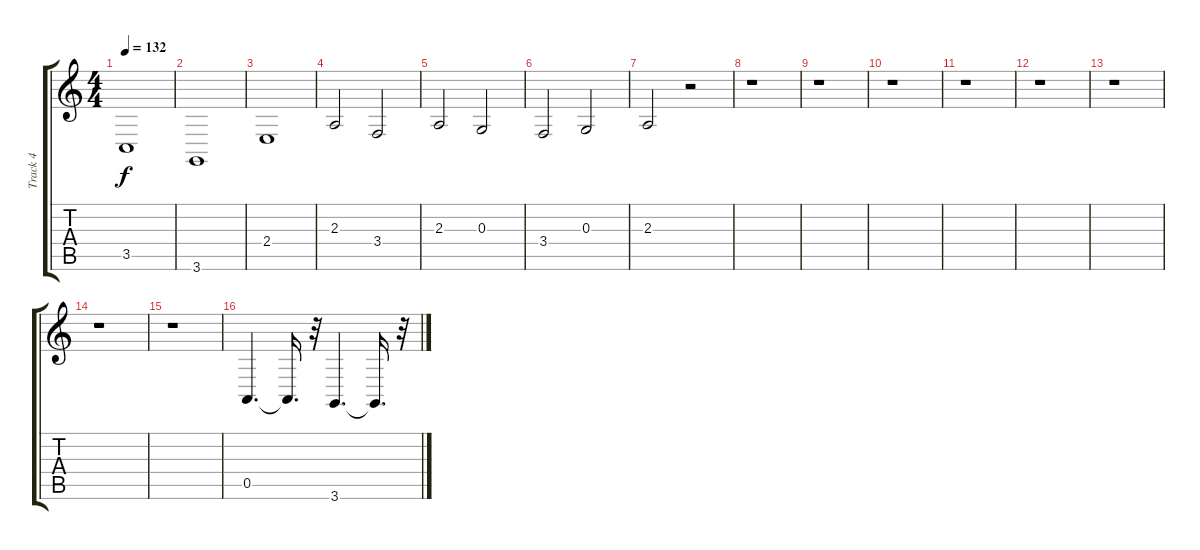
\track ("Track 4" "Track 4") {instrument honkytonkpiano}
\staff {score tabs}
\tuning (E4 B3 G3 D3 A2 E2) {hide}
\ts (4 4)
\tempo 132
\clef g2
\ks c
3.5.1{dy f} |
3.6.1 |
2.4.1 |
2.3.2 3.4.2 |
2.3.2 0.3.2 |
3.4.2 0.3.2 |
2.3.2 r.2 |
r.1 |
r.1 |
r.1 |
r.1 |
r.1 |
r.1 |
r.1 |
r.1 |
0.5.4{d volume 15 instrument stringensemble1} 0.5{t}.16{d} r.32 3.6.4{d} 3.6{t}.16{d} r.32
